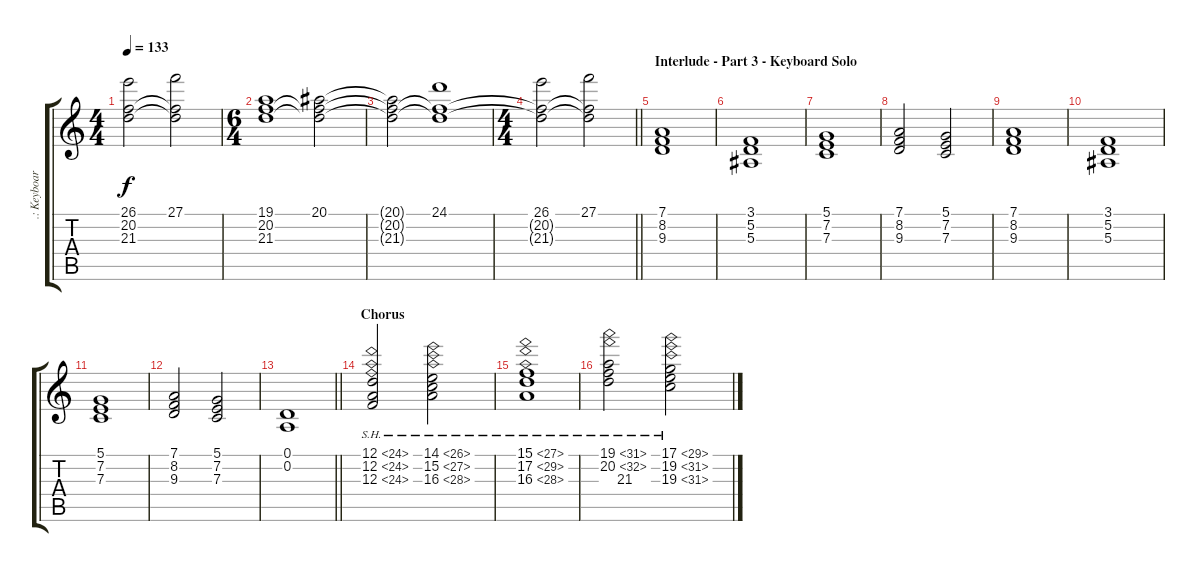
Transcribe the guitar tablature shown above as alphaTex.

\track (".: Keyboard - Chords :." ".: Keyboar") {instrument stringensemble1}
\staff {score tabs}
\tuning (D4 A3 F3 C3 G2 D2) {hide}
\ts (4 4)
\tempo 133
\clef g2
\ks c
(26.1 20.2{t} 21.3{t}).2{dy f} (27.1 20.2{t} 21.3{t}).2 |
\ts (6 4)
(19.1 20.2 21.3).1 (20.1 20.2{t} 21.3{t}).2 |
(20.1{t} 20.2{t} 21.3{t}).2 (24.1 20.2{t} 21.3{t}).1 |
\ts (4 4)
\barLineRight lightlight
(26.1 20.2{t} 21.3{t}).2 (27.1 20.2{t} 21.3{t}).2 |
\section ("" "Interlude - Part 3 - Keyboard Solo")
(7.1 8.2 9.3).1{volume 9} |
(3.1 5.2 5.3).1 |
(5.1 7.2 7.3).1 |
(7.1 8.2 9.3).2 (5.1 7.2 7.3).2 |
(7.1 8.2 9.3).1 |
(3.1 5.2 5.3).1 |
(5.1 7.2 7.3).1 |
(7.1 8.2 9.3).2 (5.1 7.2 7.3).2 |
\barLineRight lightlight
(0.1 0.2).1 |
\section ("" "Chorus")
(12.1{sh 12} 12.2{sh 12} 12.3{sh 12}).2{volume 8} (14.1{sh 12} 15.2{sh 12} 16.3{sh 12}).2 |
(15.1{sh 12} 17.2{sh 12} 16.3{sh 12}).1 |
(19.1{sh 12} 20.2{sh 12} 21.3).2 (17.1{sh 12} 19.2{sh 12} 19.3{sh 12}).2
